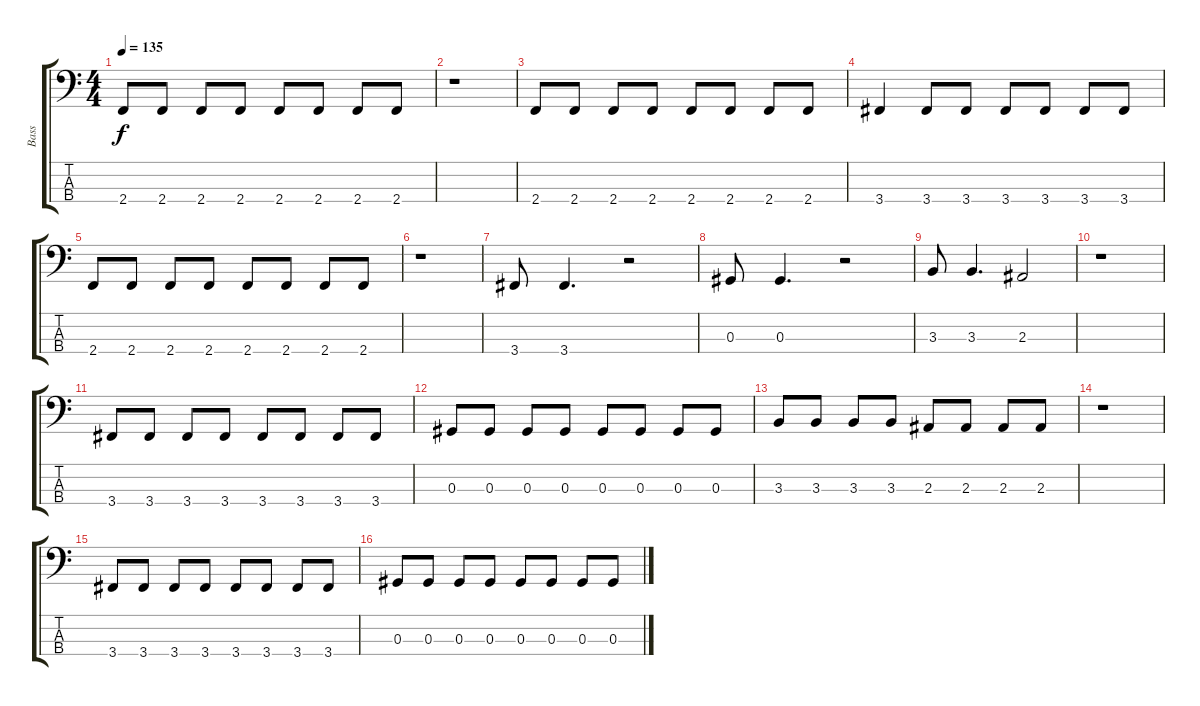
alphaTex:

\track ("Bass" "Bass") {instrument electricbassfinger}
\staff {score tabs}
\tuning (Gb2 Db2 Ab1 Eb1) {hide}
\ts (4 4)
\tempo 135
\clef f4
\ks c
2.4.8{dy f} 2.4.8 2.4.8 2.4.8 2.4.8 2.4.8 2.4.8 2.4.8 |
r.1 |
2.4.8 2.4.8 2.4.8 2.4.8 2.4.8 2.4.8 2.4.8 2.4.8 |
3.4.4 3.4.8 3.4.8 3.4.8 3.4.8 3.4.8 3.4.8 |
2.4.8 2.4.8 2.4.8 2.4.8 2.4.8 2.4.8 2.4.8 2.4.8 |
r.1 |
3.4.8 3.4.4{d} r.2 |
0.3.8 0.3.4{d} r.2 |
3.3.8 3.3.4{d} 2.3.2 |
r.1 |
3.4.8 3.4.8 3.4.8 3.4.8 3.4.8 3.4.8 3.4.8 3.4.8 |
0.3.8 0.3.8 0.3.8 0.3.8 0.3.8 0.3.8 0.3.8 0.3.8 |
3.3.8 3.3.8 3.3.8 3.3.8 2.3.8 2.3.8 2.3.8 2.3.8 |
r.1 |
3.4.8 3.4.8 3.4.8 3.4.8 3.4.8 3.4.8 3.4.8 3.4.8 |
0.3.8 0.3.8 0.3.8 0.3.8 0.3.8 0.3.8 0.3.8 0.3.8
